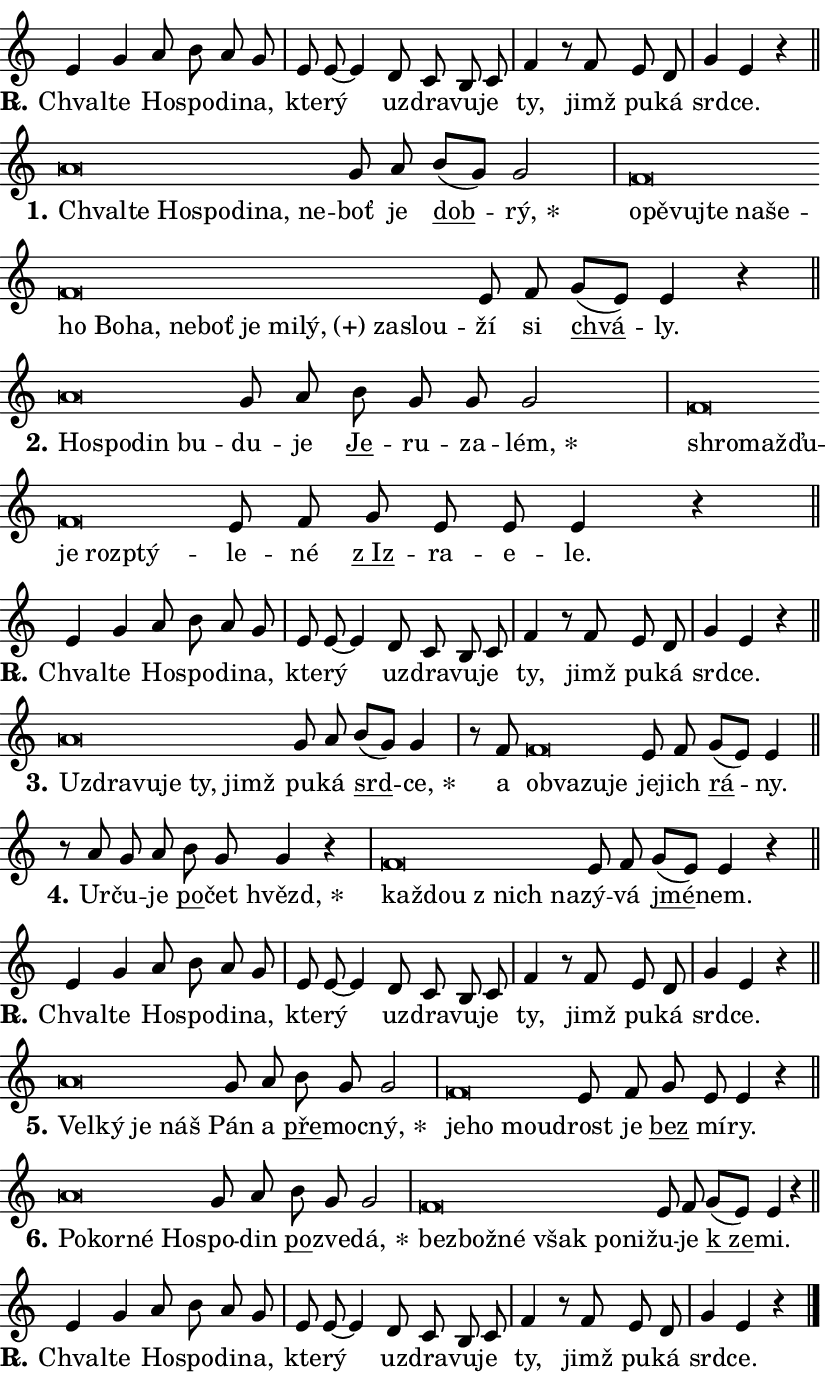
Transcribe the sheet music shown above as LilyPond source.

\version "2.24.0"
\header { tagline = "" }
\paper {
  indent = 0\cm
  top-margin = 0\cm
  right-margin = 0.13\cm % to fit lyric hyphens
  bottom-margin = 0\cm
  left-margin = 0\cm
  paper-width = 14\cm
  page-breaking = #ly:one-page-breaking
  system-system-spacing.basic-distance = #11
  score-system-spacing.basic-distance = #11
  ragged-last = ##f
}


%% Author: Thomas Morley
%% https://lists.gnu.org/archive/html/lilypond-user/2020-05/msg00002.html
#(define (line-position grob)
"Returns position of @var[grob} in current system:
   @code{'start}, if at first time-step
   @code{'end}, if at last time-step
   @code{'middle} otherwise
"
  (let* ((col (ly:item-get-column grob))
         (ln (ly:grob-object col 'left-neighbor))
         (rn (ly:grob-object col 'right-neighbor))
         (col-to-check-left (if (ly:grob? ln) ln col))
         (col-to-check-right (if (ly:grob? rn) rn col))
         (break-dir-left
           (and
             (ly:grob-property col-to-check-left 'non-musical #f)
             (ly:item-break-dir col-to-check-left)))
         (break-dir-right
           (and
             (ly:grob-property col-to-check-right 'non-musical #f)
             (ly:item-break-dir col-to-check-right))))
        (cond ((eqv? 1 break-dir-left) 'start)
              ((eqv? -1 break-dir-right) 'end)
              (else 'middle))))

#(define (tranparent-at-line-position vctor)
  (lambda (grob)
  "Relying on @code{line-position} select the relevant enry from @var{vctor}.
Used to determine transparency,"
    (case (line-position grob)
      ((end) (not (vector-ref vctor 0)))
      ((middle) (not (vector-ref vctor 1)))
      ((start) (not (vector-ref vctor 2))))))

noteHeadBreakVisibility =
#(define-music-function (break-visibility)(vector?)
"Makes @code{NoteHead}s transparent relying on @var{break-visibility}"
#{
  \override NoteHead.transparent =
    #(tranparent-at-line-position break-visibility)
#})

#(define delete-ledgers-for-transparent-note-heads
  (lambda (grob)
    "Reads whether a @code{NoteHead} is transparent.
If so this @code{NoteHead} is removed from @code{'note-heads} from
@var{grob}, which is supposed to be @code{LedgerLineSpanner}.
As a result ledgers are not printed for this @code{NoteHead}"
    (let* ((nhds-array (ly:grob-object grob 'note-heads))
           (nhds-list
             (if (ly:grob-array? nhds-array)
                 (ly:grob-array->list nhds-array)
                 '()))
           ;; Relies on the transparent-property being done before
           ;; Staff.LedgerLineSpanner.after-line-breaking is executed.
           ;; This is fragile ...
           (to-keep
             (remove
               (lambda (nhd)
                 (ly:grob-property nhd 'transparent #f))
               nhds-list)))
      ;; TODO find a better method to iterate over grob-arrays, similiar
      ;; to filter/remove etc for lists
      ;; For now rebuilt from scratch
      (set! (ly:grob-object grob 'note-heads)  '())
      (for-each
        (lambda (nhd)
          (ly:pointer-group-interface::add-grob grob 'note-heads nhd))
        to-keep))))

squashNotes = {
  \override NoteHead.X-extent = #'(-0.2 . 0.2)
  \override NoteHead.Y-extent = #'(-0.75 . 0)
  \override NoteHead.stencil =
    #(lambda (grob)
       (let ((pos (ly:grob-property grob 'staff-position)))
         (begin
           (if (< pos -7) (display "ERROR: Lower brevis then expected\n") (display ""))
           (if (<= pos -6) ly:text-interface::print ly:note-head::print))))
}
unSquashNotes = {
  \revert NoteHead.X-extent
  \revert NoteHead.Y-extent
  \revert NoteHead.stencil
}

hideNotes = \noteHeadBreakVisibility #begin-of-line-visible
unHideNotes = \noteHeadBreakVisibility #all-visible

% work-around for resetting accidentals
% https://lilypond.org/doc/v2.23/Documentation/notation/displaying-rhythms#unmetered-music
cadenzaMeasure = {
  \cadenzaOff
  \partial 1024 s1024
  \cadenzaOn
}

#(define-markup-command (accent layout props text) (markup?)
  "Underline accented syllable"
  (interpret-markup layout props
    #{\markup \override #'(offset . 4.3) \underline { #text }#}))

responsum = \markup \concat {
  "R" \hspace #-1.05 \path #0.1 #'((moveto 0 0.07) (lineto 0.9 0.8)) \hspace #0.05 "."
}

spaceSize = #0.6828661417322834 % exact space size for TeX Gyre Schola

\layout {
  \context {
    \Staff
    \remove "Time_signature_engraver"
    \override LedgerLineSpanner.after-line-breaking = #delete-ledgers-for-transparent-note-heads
  }
  \context {
    \Lyrics {
      \override LyricSpace.minimum-distance = \spaceSize
      \override LyricText.font-name = #"TeX Gyre Schola"
      \override LyricText.font-size = 1
      \override StanzaNumber.font-name = #"TeX Gyre Schola Bold"
      \override StanzaNumber.font-size = 1
    }
  }
  \context {
    \Score 
    \override NoteHead.text =
      #(lambda (grob) 
        (let ((pos (ly:grob-property grob 'staff-position)))
          #{\markup {
            \combine
              \halign #-0.55 \raise #(if (= pos -6) 0 0.5) \override #'(thickness . 2) \draw-line #'(3.2 . 0)
              \musicglyph "noteheads.sM1"
          }#}))
  }
}

% magnetic-lyrics.ily
%
%   written by
%     Jean Abou Samra <jean@abou-samra.fr>
%     Werner Lemberg <wl@gnu.org>
%
%   adapted by
%     Jiri Hon <jiri.hon@gmail.com>
%
% Version 2022-Apr-15

% https://www.mail-archive.com/lilypond-user@gnu.org/msg149350.html

#(define (Left_hyphen_pointer_engraver context)
   "Collect syllable-hyphen-syllable occurrences in lyrics and store
them in properties.  This engraver only looks to the left.  For
example, if the lyrics input is @code{foo -- bar}, it does the
following.

@itemize @bullet
@item
Set the @code{text} property of the @code{LyricHyphen} grob between
@q{foo} and @q{bar} to @code{foo}.

@item
Set the @code{left-hyphen} property of the @code{LyricText} grob with
text @q{foo} to the @code{LyricHyphen} grob between @q{foo} and
@q{bar}.
@end itemize

Use this auxiliary engraver in combination with the
@code{lyric-@/text::@/apply-@/magnetic-@/offset!} hook."
   (let ((hyphen #f)
         (text #f))
     (make-engraver
      (acknowledgers
       ((lyric-syllable-interface engraver grob source-engraver)
        (set! text grob)))
      (end-acknowledgers
       ((lyric-hyphen-interface engraver grob source-engraver)
        ;(when (not (grob::has-interface grob 'lyric-space-interface))
          (set! hyphen grob)));)
      ((stop-translation-timestep engraver)
       (when (and text hyphen)
         (ly:grob-set-object! text 'left-hyphen hyphen))
       (set! text #f)
       (set! hyphen #f)))))

#(define (lyric-text::apply-magnetic-offset! grob)
   "If the space between two syllables is less than the value in
property @code{LyricText@/.details@/.squash-threshold}, move the right
syllable to the left so that it gets concatenated with the left
syllable.

Use this function as a hook for
@code{LyricText@/.after-@/line-@/breaking} if the
@code{Left_@/hyphen_@/pointer_@/engraver} is active."
   (let ((hyphen (ly:grob-object grob 'left-hyphen #f)))
     (when hyphen
       (let ((left-text (ly:spanner-bound hyphen LEFT)))
         (when (grob::has-interface left-text 'lyric-syllable-interface)
           (let* ((common (ly:grob-common-refpoint grob left-text X))
                  (this-x-ext (ly:grob-extent grob common X))
                  (left-x-ext
                   (begin
                     ;; Trigger magnetism for left-text.
                     (ly:grob-property left-text 'after-line-breaking)
                     (ly:grob-extent left-text common X)))
                  ;; `delta` is the gap width between two syllables.
                  (delta (- (interval-start this-x-ext)
                            (interval-end left-x-ext)))
                  (details (ly:grob-property grob 'details))
                  (threshold (assoc-get 'squash-threshold details 0.2)))
             (when (< delta threshold)
               (let* (;; We have to manipulate the input text so that
                      ;; ligatures crossing syllable boundaries are not
                      ;; disabled.  For languages based on the Latin
                      ;; script this is essentially a beautification.
                      ;; However, for non-Western scripts it can be a
                      ;; necessity.
                      (lt (ly:grob-property left-text 'text))
                      (rt (ly:grob-property grob 'text))
                      (is-space (grob::has-interface hyphen 'lyric-space-interface))
                      (space (if is-space " " ""))
                      (extra-delta (if is-space spaceSize 0))
                      ;; Append new syllable.
                      (ltrt-space (if (and (string? lt) (string? rt))
                                (string-append lt space rt)
                                (make-concat-markup (list lt space rt))))
                      ;; Right-align `ltrt` to the right side.
                      (ltrt-space-markup (grob-interpret-markup
                               grob
                               (make-translate-markup
                                (cons (interval-length this-x-ext) 0)
                                (make-right-align-markup ltrt-space)))))
                 (begin
                   ;; Don't print `left-text`.
                   (ly:grob-set-property! left-text 'stencil #f)
                   ;; Set text and stencil (which holds all collected
                   ;; syllables so far) and shift it to the left.
                   (ly:grob-set-property! grob 'text ltrt-space)
                   (ly:grob-set-property! grob 'stencil ltrt-space-markup)
                   (ly:grob-translate-axis! grob (- (- delta extra-delta)) X))))))))))


#(define (lyric-hyphen::displace-bounds-first grob)
   ;; Make very sure this callback isn't triggered too early.
   (let ((left (ly:spanner-bound grob LEFT))
         (right (ly:spanner-bound grob RIGHT)))
     (ly:grob-property left 'after-line-breaking)
     (ly:grob-property right 'after-line-breaking)
     (ly:lyric-hyphen::print grob)))

squashThreshold = #0.4

\layout {
  \context {
    \Lyrics
    \consists #Left_hyphen_pointer_engraver
    \override LyricText.after-line-breaking =
      #lyric-text::apply-magnetic-offset!
    \override LyricHyphen.stencil = #lyric-hyphen::displace-bounds-first
    \override LyricText.details.squash-threshold = \squashThreshold
    \override LyricHyphen.minimum-distance = 0
    \override LyricHyphen.minimum-length = \squashThreshold
  }
}

squashText = \override LyricText.details.squash-threshold = 9999
unSquashText = \override LyricText.details.squash-threshold = \squashThreshold

leftText = \override LyricText.self-alignment-X = #LEFT
unLeftText = \revert LyricText.self-alignment-X

starOffset = #(lambda (grob) 
                (let ((x_offset (ly:self-alignment-interface::aligned-on-x-parent grob)))
                  (if (= x_offset 0) 0 (+ x_offset 1.2))))

star = #(define-music-function (syllable)(string?)
"Append star separator at the end of a syllable"
#{
  \once \override LyricText.X-offset = #starOffset
  \lyricmode { \markup {
    #syllable
    \override #'((font-name . "TeX Gyre Schola Bold")) \hspace #0.2 \lower #0.65 \larger "*"
  } }
#})

starAccent = #(define-music-function (syllable)(string?)
"Append star separator at the end of a syllable and make accent"
#{
  \once \override LyricText.X-offset = #starOffset
  \lyricmode { \markup {
    \accent #syllable
    \override #'((font-name . "TeX Gyre Schola Bold")) \hspace #0.2 \lower #0.65 \larger "*"
  } }
#})

breath = #(define-music-function (syllable)(string?)
"Append breathing indicator at the end of a syllable"
#{
  \lyricmode { \markup { #syllable "+" } }
#})

optionalBreath = #(define-music-function (syllable)(string?)
"Append optional breathing indicator at the end of a syllable"
#{
  \lyricmode { \markup { #syllable "(+)" } }
#})


\score {
    <<
        \new Voice = "melody" { \cadenzaOn \key c \major \relative { e'4 g a8 b a g \cadenzaMeasure \bar "|" e e~ e4 \bar "" d8 c b c \cadenzaMeasure \bar "|" f4 r8 f e d \cadenzaMeasure \bar "|" g4 e r4 \cadenzaMeasure \bar "||" \break } }
        \new Lyrics \lyricsto "melody" { \lyricmode { \set stanza = \responsum
Chval -- te Ho -- spo -- di -- na, kte -- rý uz -- dra -- vu -- je ty, jimž pu -- ká srd -- ce. } }
    >>
    \layout {}
}

\score {
    <<
        \new Voice = "melody" { \cadenzaOn \key c \major \relative { \squashNotes a'\breve*1/16 \hideNotes \breve*1/16 \bar "" \breve*1/16 \bar "" \breve*1/16 \bar "" \breve*1/16 \bar "" \breve*1/16 \breve*1/16 \bar "" \unHideNotes \unSquashNotes g8 a \bar "" b[( g)] g2 \cadenzaMeasure \bar "|" \squashNotes f\breve*1/16 \hideNotes \breve*1/16 \bar "" \breve*1/16 \bar "" \breve*1/16 \bar "" \breve*1/16 \bar "" \breve*1/16 \bar "" \breve*1/16 \bar "" \breve*1/16 \bar "" \breve*1/16 \bar "" \breve*1/16 \bar "" \breve*1/16 \bar "" \breve*1/16 \bar "" \breve*1/16 \bar "" \breve*1/16 \bar "" \breve*1/16 \breve*1/16 \bar "" \unHideNotes \unSquashNotes e8 f \bar "" g[( e)] e4 r \cadenzaMeasure \bar "||" \break } }
        \new Lyrics \lyricsto "melody" { \lyricmode { \set stanza = "1."
\leftText Chval -- \squashText te Ho -- spo -- di -- na, ne -- \unLeftText \unSquashText boť je \markup \accent dob -- \star rý, \leftText o -- \squashText pě -- vuj -- te na -- še -- ho Bo -- ha, ne -- boť je mi -- \optionalBreath lý, za -- slou -- \unLeftText \unSquashText ží si \markup \accent chvá -- ly. } }
    >>
    \layout {}
}

\score {
    <<
        \new Voice = "melody" { \cadenzaOn \key c \major \relative { \squashNotes a'\breve*1/16 \hideNotes \breve*1/16 \bar "" \breve*1/16 \breve*1/16 \bar "" \unHideNotes \unSquashNotes g8 a \bar "" b g g g2 \cadenzaMeasure \bar "|" \squashNotes f\breve*1/16 \hideNotes \breve*1/16 \bar "" \breve*1/16 \bar "" \breve*1/16 \breve*1/16 \bar "" \unHideNotes \unSquashNotes e8 f \bar "" g e e e4 r \cadenzaMeasure \bar "||" \break } }
        \new Lyrics \lyricsto "melody" { \lyricmode { \set stanza = "2."
\leftText Ho -- \squashText spo -- din bu -- \unLeftText \unSquashText du -- je \markup \accent Je -- ru -- za -- \star lém, \leftText shro -- \squashText mažďu -- je roz -- ptý -- \unLeftText \unSquashText le -- né \markup \accent "z Iz" -- ra -- e -- le. } }
    >>
    \layout {}
}

\score {
    <<
        \new Voice = "melody" { \cadenzaOn \key c \major \relative { e'4 g a8 b a g \cadenzaMeasure \bar "|" e e~ e4 \bar "" d8 c b c \cadenzaMeasure \bar "|" f4 r8 f e d \cadenzaMeasure \bar "|" g4 e r4 \cadenzaMeasure \bar "||" \break } }
        \new Lyrics \lyricsto "melody" { \lyricmode { \set stanza = \responsum
Chval -- te Ho -- spo -- di -- na, kte -- rý uz -- dra -- vu -- je ty, jimž pu -- ká srd -- ce. } }
    >>
    \layout {}
}

\score {
    <<
        \new Voice = "melody" { \cadenzaOn \key c \major \relative { \squashNotes a'\breve*1/16 \hideNotes \breve*1/16 \bar "" \breve*1/16 \bar "" \breve*1/16 \bar "" \breve*1/16 \breve*1/16 \bar "" \unHideNotes \unSquashNotes g8 a \bar "" b[( g)] g4 \cadenzaMeasure \bar "|" r8 f \squashNotes f\breve*1/16 \hideNotes \breve*1/16 \bar "" \breve*1/16 \breve*1/16 \bar "" \unHideNotes \unSquashNotes e8 f \bar "" g[( e)] e4 \cadenzaMeasure \bar "||" \break } }
        \new Lyrics \lyricsto "melody" { \lyricmode { \set stanza = "3."
\leftText Uz -- \squashText dra -- vu -- je ty, jimž \unLeftText \unSquashText pu -- ká \markup \accent srd -- \star ce, a \leftText ob -- \squashText va -- zu -- je \unLeftText \unSquashText je -- jich \markup \accent rá -- ny. } }
    >>
    \layout {}
}

\score {
    <<
        \new Voice = "melody" { \cadenzaOn \key c \major \relative { r8 a' g8 a \bar "" b g g4 r \cadenzaMeasure \bar "|" \squashNotes f\breve*1/16 \hideNotes \breve*1/16 \bar "" \breve*1/16 \breve*1/16 \bar "" \unHideNotes \unSquashNotes e8 f \bar "" g[( e)] e4 r \cadenzaMeasure \bar "||" \break } }
        \new Lyrics \lyricsto "melody" { \lyricmode { \set stanza = "4."
Ur -- ču -- je \markup \accent po -- čet \star hvězd, \leftText kaž -- \squashText dou "z nich" na -- \unLeftText \unSquashText zý -- vá \markup \accent jmé -- nem. } }
    >>
    \layout {}
}

\score {
    <<
        \new Voice = "melody" { \cadenzaOn \key c \major \relative { e'4 g a8 b a g \cadenzaMeasure \bar "|" e e~ e4 \bar "" d8 c b c \cadenzaMeasure \bar "|" f4 r8 f e d \cadenzaMeasure \bar "|" g4 e r4 \cadenzaMeasure \bar "||" \break } }
        \new Lyrics \lyricsto "melody" { \lyricmode { \set stanza = \responsum
Chval -- te Ho -- spo -- di -- na, kte -- rý uz -- dra -- vu -- je ty, jimž pu -- ká srd -- ce. } }
    >>
    \layout {}
}

\score {
    <<
        \new Voice = "melody" { \cadenzaOn \key c \major \relative { \squashNotes a'\breve*1/16 \hideNotes \breve*1/16 \bar "" \breve*1/16 \breve*1/16 \bar "" \unHideNotes \unSquashNotes g8 a \bar "" b g g2 \cadenzaMeasure \bar "|" \squashNotes f\breve*1/16 \hideNotes \breve*1/16 \breve*1/16 \bar "" \unHideNotes \unSquashNotes e8 f \bar "" g e e4 r \cadenzaMeasure \bar "||" \break } }
        \new Lyrics \lyricsto "melody" { \lyricmode { \set stanza = "5."
\leftText Vel -- \squashText ký je náš \unLeftText \unSquashText Pán a \markup \accent pře -- moc -- \star ný, \leftText je -- \squashText ho mou -- \unLeftText \unSquashText drost je \markup \accent bez mí -- ry. } }
    >>
    \layout {}
}

\score {
    <<
        \new Voice = "melody" { \cadenzaOn \key c \major \relative { \squashNotes a'\breve*1/16 \hideNotes \breve*1/16 \bar "" \breve*1/16 \breve*1/16 \bar "" \unHideNotes \unSquashNotes g8 a \bar "" b g g2 \cadenzaMeasure \bar "|" \squashNotes f\breve*1/16 \hideNotes \breve*1/16 \bar "" \breve*1/16 \bar "" \breve*1/16 \bar "" \breve*1/16 \breve*1/16 \bar "" \unHideNotes \unSquashNotes e8 f \bar "" g[( e)] e4 r \cadenzaMeasure \bar "||" \break } }
        \new Lyrics \lyricsto "melody" { \lyricmode { \set stanza = "6."
\leftText Po -- \squashText kor -- né Ho -- \unLeftText \unSquashText spo -- din \markup \accent po -- zve -- \star dá, \leftText bez -- \squashText bož -- né však po -- ni -- \unLeftText \unSquashText žu -- je \markup \accent "k ze" -- mi. } }
    >>
    \layout {}
}

\score {
    <<
        \new Voice = "melody" { \cadenzaOn \key c \major \relative { e'4 g a8 b a g \cadenzaMeasure \bar "|" e e~ e4 \bar "" d8 c b c \cadenzaMeasure \bar "|" f4 r8 f e d \cadenzaMeasure \bar "|" g4 e r4 \cadenzaMeasure \bar "||" \break } \bar "|." }
        \new Lyrics \lyricsto "melody" { \lyricmode { \set stanza = \responsum
Chval -- te Ho -- spo -- di -- na, kte -- rý uz -- dra -- vu -- je ty, jimž pu -- ká srd -- ce. } }
    >>
    \layout {}
}
